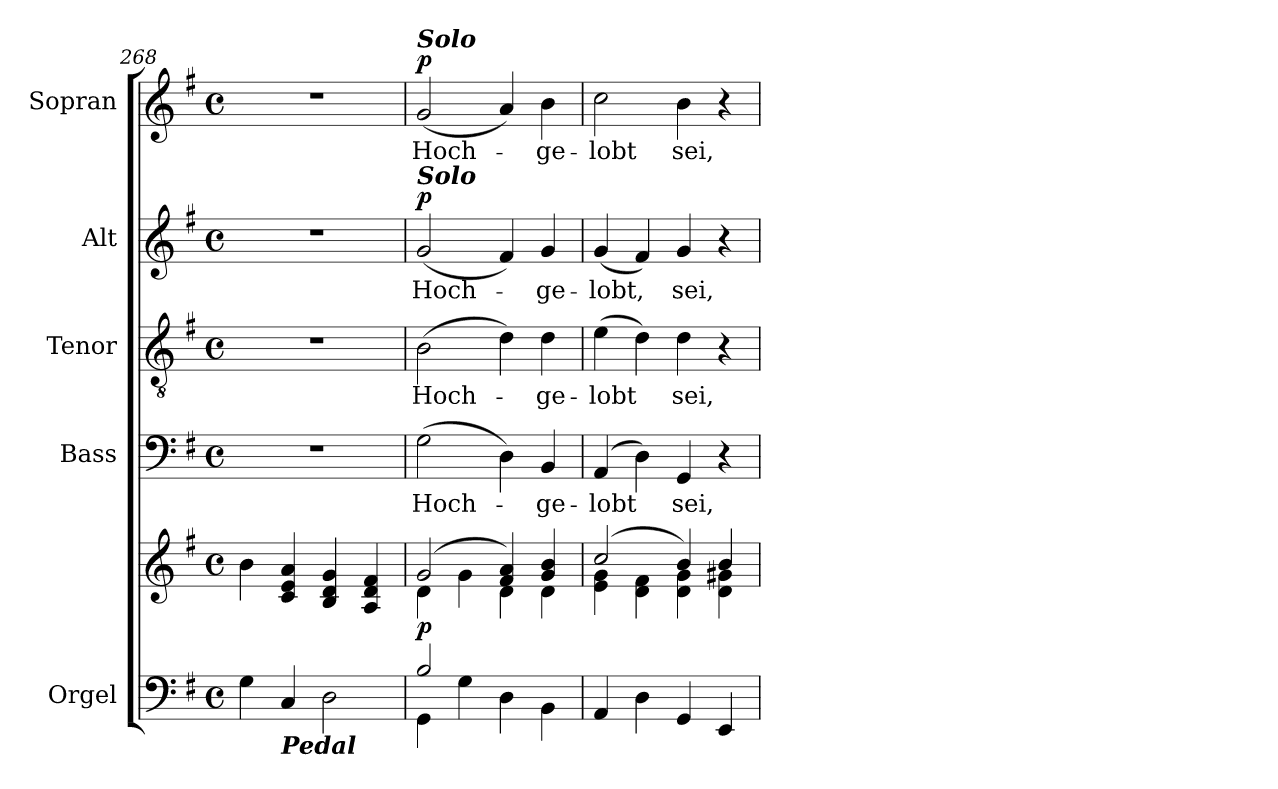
**kern	**kern	**dynam	**kern	**text	**kern	**text	**kern	**text	**dynam	**kern	**text	**dynam
*part5	*part5	*part5	*part4	*part4	*part3	*part3	*part2	*part2	*part2	*part1	*part1	*part1
*staff6	*staff5	*staff5/6	*staff4	*staff4	*staff3	*staff3	*staff2	*staff2	*staff2	*staff1	*staff1	*staff1
*I"Orgel	*	*	*I"Bass	*	*I"Tenor	*	*I"Alt	*	*	*I"Sopran	*	*
*I'Org.	*	*	*I'B.	*	*I'T.	*	*I'A.	*	*	*I'S.	*	*
*clefF4	*clefG2	*	*clefF4	*	*clefGv2	*	*clefG2	*	*	*clefG2	*	*
*k[f#]	*k[f#]	*	*k[f#]	*	*k[f#]	*	*k[f#]	*	*	*k[f#]	*	*
*G:	*G:	*	*G:	*	*G:	*	*G:	*	*	*G:	*	*
*M4/4	*M4/4	*	*M4/4	*	*M4/4	*	*M4/4	*	*	*M4/4	*	*
*met(c)	*met(c)	*	*met(c)	*	*met(c)	*	*met(c)	*	*	*met(c)	*	*
=268	=268	=268	=268	=268	=268	=268	=268	=268	=268	=268	=268	=268
4G\	4b\	.	1r	.	1r	.	1r	.	.	1r	.	.
!LO:TX:b:Bi:t=Pedal	!	!	!	!	!	!	!	!	!	!	!	!
4C/	4c/ 4e/ 4a/	.	.	.	.	.	.	.	.	.	.	.
2D\	4B/ 4d/ 4g/	.	.	.	.	.	.	.	.	.	.	.
.	4A/ 4d/ 4f#/	.	.	.	.	.	.	.	.	.	.	.
!!LO:LB:g=z
=269	=269	=269	=269	=269	=269	=269	=269	=269	=269	=269	=269	=269
*^	*^	*	*	*	*	*	*	*	*	*	*	*
!	!	!	!	!	!	!	!	!	!	!	!	!LO:TX:a:Bi:t=Solo	!	!
!	!	!	!	!	!	!	!	!	!LO:TX:a:Bi:t=Solo	!	!	!	!	!
!	!	!	!	!LO:DY:b	!	!	!	!	!	!	!LO:DY:b	!	!	!LO:DY:a
2B/	4GG\	(2g/	4d\	p	(2G\	Hoch-	(2B\	Hoch-	(2g/	Hoch-	p	(2g/	Hoch-	p
.	4G\	.	4g\	.	.	.	.	.	.	.	.	.	.	.
2ryy	4D\	4f#/ 4a/)	4d\	.	4D\)	.	4d\)	.	4f#/)	.	.	4a/)	.	.
.	4BB\	4g/ 4b/	4d\	.	4BB/	-ge-	4d\	-ge-	4g/	-ge-	.	4b\	-ge-	.
*v	*v	*	*	*	*	*	*	*	*	*	*	*	*	*
=270	=270	=270	=270	=270	=270	=270	=270	=270	=270	=270	=270	=270	=270
4AA/	(2cc/	4e\ 4g\	.	(4AA/	-lobt	(4e\	-lobt	(4g/	-lobt,	.	2cc\	-lobt	.
4D\	.	4d\ 4f#\	.	4D\)	.	4d\)	.	4f#/)	.	.	.	.	.
4GG/	4b/)	4d\ 4g\	.	4GG/	sei,	4d\	sei,	4g/	sei,	.	4b\	sei,	.
4EE/	4b/	4d\ 4g#X\	.	4r	.	4r	.	4r	.	.	4r	.	.
*	*v	*v	*	*	*	*	*	*	*	*	*	*	*
=	=	=	=	=	=	=	=	=	=	=	=	=
*-	*-	*-	*-	*-	*-	*-	*-	*-	*-	*-	*-	*-
